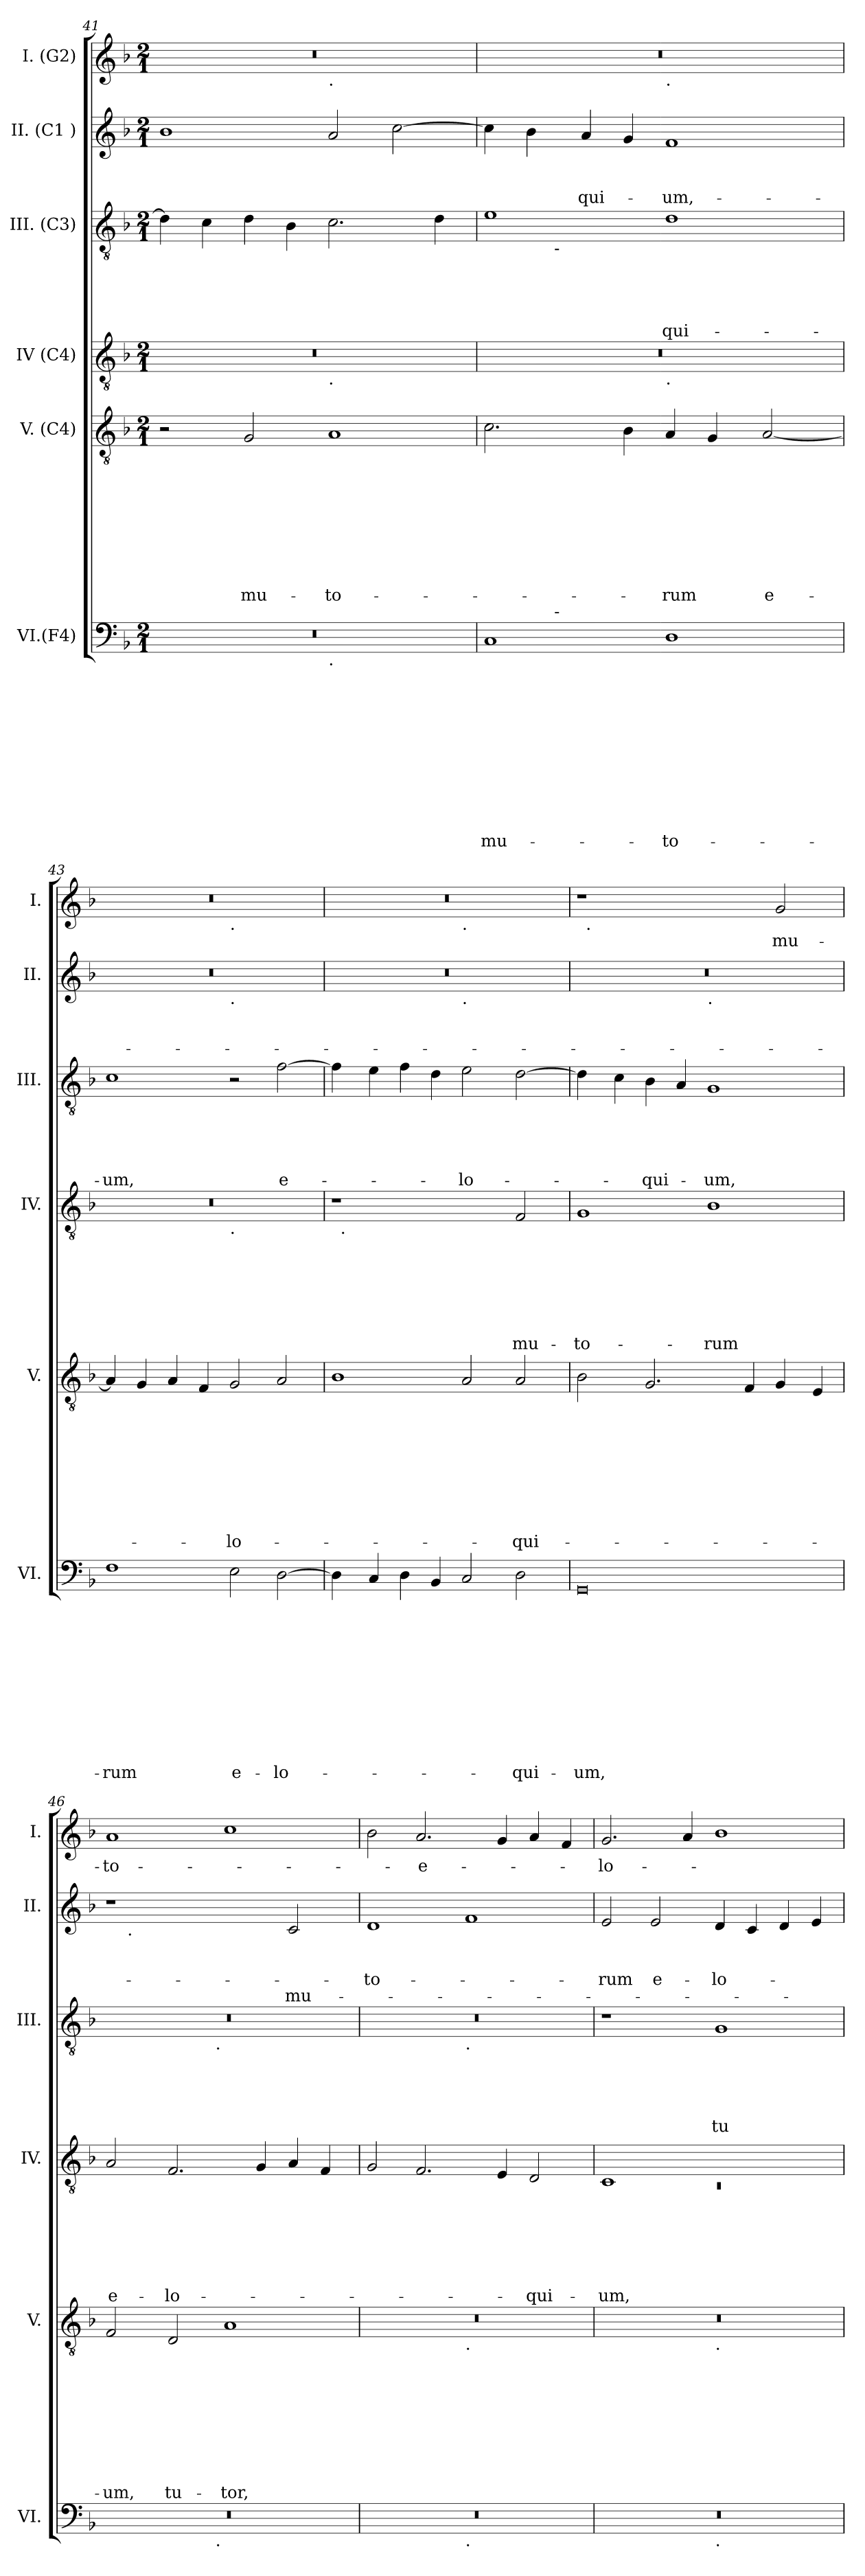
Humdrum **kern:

**kern	**text	**text	**text	**text	**text	**text	**text	**text	**text	**text	**text	**kern	**text	**text	**text	**text	**text	**text	**text	**text	**text	**kern	**text	**text	**text	**text	**text	**text	**text	**kern	**text	**text	**text	**text	**text	**kern	**text	**text	**text	**text	**kern	**text
*part6	*part6	*part6	*part6	*part6	*part6	*part6	*part6	*part6	*part6	*part6	*part6	*part5	*part5	*part5	*part5	*part5	*part5	*part5	*part5	*part5	*part5	*part4	*part4	*part4	*part4	*part4	*part4	*part4	*part4	*part3	*part3	*part3	*part3	*part3	*part3	*part2	*part2	*part2	*part2	*part2	*part1	*part1
*staff6	*staff6	*staff6	*staff6	*staff6	*staff6	*staff6	*staff6	*staff6	*staff6	*staff6	*staff6	*staff5	*staff5	*staff5	*staff5	*staff5	*staff5	*staff5	*staff5	*staff5	*staff5	*staff4	*staff4	*staff4	*staff4	*staff4	*staff4	*staff4	*staff4	*staff3	*staff3	*staff3	*staff3	*staff3	*staff3	*staff2	*staff2	*staff2	*staff2	*staff2	*staff1	*staff1
*I"VI.(F4)	*	*	*	*	*	*	*	*	*	*	*	*I"V. (C4)	*	*	*	*	*	*	*	*	*	*I"IV (C4)	*	*	*	*	*	*	*	*I"III. (C3)	*	*	*	*	*	*I"II. (C1 )	*	*	*	*	*I"I. (G2)	*
*I'VI.	*	*	*	*	*	*	*	*	*	*	*	*I'V.	*	*	*	*	*	*	*	*	*	*I'IV.	*	*	*	*	*	*	*	*I'III.	*	*	*	*	*	*I'II.	*	*	*	*	*I'I.	*
*clefF4	*	*	*	*	*	*	*	*	*	*	*	*clefGv2	*	*	*	*	*	*	*	*	*	*clefGv2	*	*	*	*	*	*	*	*clefGv2	*	*	*	*	*	*clefG2	*	*	*	*	*clefG2	*
*k[b-]	*	*	*	*	*	*	*	*	*	*	*	*k[b-]	*	*	*	*	*	*	*	*	*	*k[b-]	*	*	*	*	*	*	*	*k[b-]	*	*	*	*	*	*k[b-]	*	*	*	*	*k[b-]	*
*F:	*	*	*	*	*	*	*	*	*	*	*	*F:	*	*	*	*	*	*	*	*	*	*F:	*	*	*	*	*	*	*	*F:	*	*	*	*	*	*F:	*	*	*	*	*F:	*
*M2/1	*	*	*	*	*	*	*	*	*	*	*	*M2/1	*	*	*	*	*	*	*	*	*	*M2/1	*	*	*	*	*	*	*	*M2/1	*	*	*	*	*	*M2/1	*	*	*	*	*M2/1	*
=41	=41	=41	=41	=41	=41	=41	=41	=41	=41	=41	=41	=41	=41	=41	=41	=41	=41	=41	=41	=41	=41	=41	=41	=41	=41	=41	=41	=41	=41	=41	=41	=41	=41	=41	=41	=41	=41	=41	=41	=41	=41	=41
*^	*	*	*	*	*	*	*	*	*	*	*	*	*	*	*	*	*	*	*	*	*	*^	*	*	*	*	*	*	*	*	*	*	*	*	*	*	*	*	*	*	*^	*
0r	1ryy	.	.	.	.	.	.	.	.	.	.	.	2r	.	.	.	.	.	.	.	.	.	0r	1ryy	.	.	.	.	.	.	.	4d\]	.	.	.	.	.	1b-	.	.	.	.	0r	1ryy	.
.	.	.	.	.	.	.	.	.	.	.	.	.	.	.	.	.	.	.	.	.	.	.	.	.	.	.	.	.	.	.	.	4c\	.	.	.	.	.	.	.	.	.	.	.	.	.
!	!	!	!	!	!	!	!	!	!	!	!	!	!	!	!	!	!	!	!	!	!	!LO:LY:b	!	!	!	!	!	!	!	!	!	!	!	!	!	!	!	!	!	!	!	!	!	!	!
.	.	.	.	.	.	.	.	.	.	.	.	.	2G/	.	.	.	.	.	.	.	.	mu-	.	.	.	.	.	.	.	.	.	4d\	.	.	.	.	.	.	.	.	.	.	.	.	.
.	.	.	.	.	.	.	.	.	.	.	.	.	.	.	.	.	.	.	.	.	.	.	.	.	.	.	.	.	.	.	.	4B-\	.	.	.	.	.	.	.	.	.	.	.	.	.
!	!	!	!	!	!	!	!	!	!	!	!	!	!	!	!	!	!	!	!	!	!	!	!	!	!	!	!	!	!	!	!	!	!	!	!	!	!	!	!	!	!	!	!	!LO:TX:b:t=.	!
!	!	!	!	!	!	!	!	!	!	!	!	!	!	!	!	!	!	!	!	!	!	!	!	!LO:TX:b:t=.	!	!	!	!	!	!	!	!	!	!	!	!	!	!	!	!	!	!	!	!	!
!	!LO:TX:b:t=.	!	!	!	!	!	!	!	!	!	!	!	!	!	!	!	!	!	!	!	!	!	!	!	!	!	!	!	!	!	!	!	!	!	!	!	!	!	!	!	!	!	!	!	!
!	!	!	!	!	!	!	!	!	!	!	!	!	!	!	!	!	!	!	!	!	!	!LO:LY:b	!	!	!	!	!	!	!	!	!	!	!	!	!	!	!	!	!	!	!	!	!	!	!
.	1ryy	.	.	.	.	.	.	.	.	.	.	.	1A	.	.	.	.	.	.	.	.	-to-	.	1ryy	.	.	.	.	.	.	.	2.c\	.	.	.	.	.	2a/	.	.	.	.	.	1ryy	.
.	.	.	.	.	.	.	.	.	.	.	.	.	.	.	.	.	.	.	.	.	.	.	.	.	.	.	.	.	.	.	.	.	.	.	.	.	.	[<2cc\	.	.	.	.	.	.	.
.	.	.	.	.	.	.	.	.	.	.	.	.	.	.	.	.	.	.	.	.	.	.	.	.	.	.	.	.	.	.	.	4d\	.	.	.	.	.	.	.	.	.	.	.	.	.
!!LO:LB:g=z	!!
=42	=42	=42	=42	=42	=42	=42	=42	=42	=42	=42	=42	=42	=42	=42	=42	=42	=42	=42	=42	=42	=42	=42	=42	=42	=42	=42	=42	=42	=42	=42	=42	=42	=42	=42	=42	=42	=42	=42	=42	=42	=42	=42	=42	=42	=42
!	!	!	!	!	!	!	!	!	!	!	!	!LO:LY:b	!	!	!	!	!	!	!	!	!	!	!	!	!	!	!	!	!	!	!	!	!	!	!	!	!	!	!	!	!	!	!	!	!
*	*	*	*	*	*	*	*	*	*	*	*	*	*	*	*	*	*	*	*	*	*	*	*	*	*	*	*	*	*	*	*	*^	*	*	*	*	*	*	*	*	*	*	*	*	*
1C	4.ryy	.	.	.	.	.	.	.	.	.	.	mu-	2.c\	.	.	.	.	.	.	.	.	.	0r	1ryy	.	.	.	.	.	.	.	1e	4.ryy	.	.	.	.	.	4cc\]	.	.	.	.	0r	1ryy	.
.	.	.	.	.	.	.	.	.	.	.	.	.	.	.	.	.	.	.	.	.	.	.	.	.	.	.	.	.	.	.	.	.	.	.	.	.	.	.	4b-\	.	.	.	.	.	.	.
!	!	!	!	!	!	!	!	!	!	!	!	!	!	!	!	!	!	!	!	!	!	!	!	!	!	!	!	!	!	!	!	!	!LO:TX:b:t=-	!	!	!	!	!	!	!	!	!	!	!	!	!
!	!LO:TX:a:t=-	!	!	!	!	!	!	!	!	!	!	!	!	!	!	!	!	!	!	!	!	!	!	!	!	!	!	!	!	!	!	!	!	!	!	!	!	!	!	!	!	!	!	!	!	!
.	1ryy	.	.	.	.	.	.	.	.	.	.	.	.	.	.	.	.	.	.	.	.	.	.	.	.	.	.	.	.	.	.	.	1ryy	.	.	.	.	.	.	.	.	.	.	.	.	.
!	!	!	!	!	!	!	!	!	!	!	!	!	!	!	!	!	!	!	!	!	!	!	!	!	!	!	!	!	!	!	!	!	!	!	!	!	!	!	!	!	!	!LO:LY:b	!	!	!	!
.	.	.	.	.	.	.	.	.	.	.	.	.	.	.	.	.	.	.	.	.	.	.	.	.	.	.	.	.	.	.	.	.	.	.	.	.	.	.	4a/	.	.	-qui-	.	.	.	.
.	.	.	.	.	.	.	.	.	.	.	.	.	4B-\	.	.	.	.	.	.	.	.	.	.	.	.	.	.	.	.	.	.	.	.	.	.	.	.	.	4g/	.	.	.	.	.	.	.
!	!	!	!	!	!	!	!	!	!	!	!	!	!	!	!	!	!	!	!	!	!	!	!	!	!	!	!	!	!	!	!	!	!	!	!	!	!	!	!	!	!	!	!	!	!LO:TX:b:t=.	!
!	!	!	!	!	!	!	!	!	!	!	!	!	!	!	!	!	!	!	!	!	!	!	!	!LO:TX:b:t=.	!	!	!	!	!	!	!	!	!	!	!	!	!	!	!	!	!	!	!	!	!	!
!	!	!	!	!	!	!	!	!	!	!	!	!LO:LY:b	!	!	!	!	!	!	!	!	!	!LO:LY:b	!	!	!	!	!	!	!	!	!	!	!	!	!	!	!	!LO:LY:b	!	!	!	!LO:LY:b	!	!	!	!
1D	.	.	.	.	.	.	.	.	.	.	.	-to-	4A/	.	.	.	.	.	.	.	.	-rum	.	1ryy	.	.	.	.	.	.	.	1d	.	.	.	.	.	-qui-	1f	.	.	-um,-	.	.	1ryy	.
.	.	.	.	.	.	.	.	.	.	.	.	.	4G/	.	.	.	.	.	.	.	.	.	.	.	.	.	.	.	.	.	.	.	.	.	.	.	.	.	.	.	.	.	.	.	.	.
.	2ryy	.	.	.	.	.	.	.	.	.	.	.	.	.	.	.	.	.	.	.	.	.	.	.	.	.	.	.	.	.	.	.	2ryy	.	.	.	.	.	.	.	.	.	.	.	.	.
!	!	!	!	!	!	!	!	!	!	!	!	!	!	!	!	!	!	!	!	!	!	!LO:LY:b:rj	!	!	!	!	!	!	!	!	!	!	!	!	!	!	!	!	!	!	!	!	!	!	!	!
.	.	.	.	.	.	.	.	.	.	.	.	.	[<2A/	.	.	.	.	.	.	.	.	e-	.	.	.	.	.	.	.	.	.	.	.	.	.	.	.	.	.	.	.	.	.	.	.	.
.	8ryy	.	.	.	.	.	.	.	.	.	.	.	.	.	.	.	.	.	.	.	.	.	.	.	.	.	.	.	.	.	.	.	8ryy	.	.	.	.	.	.	.	.	.	.	.	.	.
=43	=43	=43	=43	=43	=43	=43	=43	=43	=43	=43	=43	=43	=43	=43	=43	=43	=43	=43	=43	=43	=43	=43	=43	=43	=43	=43	=43	=43	=43	=43	=43	=43	=43	=43	=43	=43	=43	=43	=43	=43	=43	=43	=43	=43	=43	=43
!	!	!	!	!	!	!	!	!	!	!	!	!LO:LY:b	!	!	!	!	!	!	!	!	!	!	!	!	!	!	!	!	!	!	!	!	!	!	!	!	!	!LO:LY:b	!	!	!	!	!	!	!	!
*v	*v	*	*	*	*	*	*	*	*	*	*	*	*	*	*	*	*	*	*	*	*	*	*	*	*	*	*	*	*	*	*	*v	*v	*	*	*	*	*	*^	*	*	*	*	*	*	*
1F	.	.	.	.	.	.	.	.	.	.	-rum	4A/]	.	.	.	.	.	.	.	.	.	0r	1ryy	.	.	.	.	.	.	.	1c	.	.	.	.	-um,	0r	1ryy	.	.	.	.	0r	1ryy	.
.	.	.	.	.	.	.	.	.	.	.	.	4G/	.	.	.	.	.	.	.	.	.	.	.	.	.	.	.	.	.	.	.	.	.	.	.	.	.	.	.	.	.	.	.	.	.
.	.	.	.	.	.	.	.	.	.	.	.	4A/	.	.	.	.	.	.	.	.	.	.	.	.	.	.	.	.	.	.	.	.	.	.	.	.	.	.	.	.	.	.	.	.	.
.	.	.	.	.	.	.	.	.	.	.	.	4F/	.	.	.	.	.	.	.	.	.	.	.	.	.	.	.	.	.	.	.	.	.	.	.	.	.	.	.	.	.	.	.	.	.
!	!	!	!	!	!	!	!	!	!	!	!	!	!	!	!	!	!	!	!	!	!	!	!	!	!	!	!	!	!	!	!	!	!	!	!	!	!	!	!	!	!	!	!	!LO:TX:b:t=.	!
!	!	!	!	!	!	!	!	!	!	!	!	!	!	!	!	!	!	!	!	!	!	!	!	!	!	!	!	!	!	!	!	!	!	!	!	!	!	!LO:TX:b:t=.	!	!	!	!	!	!	!
!	!	!	!	!	!	!	!	!	!	!	!	!	!	!	!	!	!	!	!	!	!	!	!LO:TX:b:t=.	!	!	!	!	!	!	!	!	!	!	!	!	!	!	!	!	!	!	!	!	!	!
!	!	!	!	!	!	!	!	!	!	!	!LO:LY:b	!	!	!	!	!	!	!	!	!	!LO:LY:b	!	!	!	!	!	!	!	!	!	!	!	!	!	!	!	!	!	!	!	!	!	!	!	!
2E\	.	.	.	.	.	.	.	.	.	.	e-	2G/	.	.	.	.	.	.	.	.	-lo-	.	1ryy	.	.	.	.	.	.	.	2r	.	.	.	.	.	.	1ryy	.	.	.	.	.	1ryy	.
!	!	!	!	!	!	!	!	!	!	!	!LO:LY:b	!	!	!	!	!	!	!	!	!	!	!	!	!	!	!	!	!	!	!	!	!	!	!	!	!LO:LY:b:rj	!	!	!	!	!	!	!	!	!
[>2D\	.	.	.	.	.	.	.	.	.	.	-lo-	2A/	.	.	.	.	.	.	.	.	.	.	.	.	.	.	.	.	.	.	[>2f\	.	.	.	.	e-	.	.	.	.	.	.	.	.	.
=44	=44	=44	=44	=44	=44	=44	=44	=44	=44	=44	=44	=44	=44	=44	=44	=44	=44	=44	=44	=44	=44	=44	=44	=44	=44	=44	=44	=44	=44	=44	=44	=44	=44	=44	=44	=44	=44	=44	=44	=44	=44	=44	=44	=44	=44
4D\]	.	.	.	.	.	.	.	.	.	.	.	1B-	.	.	.	.	.	.	.	.	.	1r	32ryy	.	.	.	.	.	.	.	4f\]	.	.	.	.	.	0r	1ryy	.	.	.	.	0r	1ryy	.
!	!	!	!	!	!	!	!	!	!	!	!	!	!	!	!	!	!	!	!	!	!	!	!LO:TX:b:t=.	!	!	!	!	!	!	!	!	!	!	!	!	!	!	!	!	!	!	!	!	!	!
.	.	.	.	.	.	.	.	.	.	.	.	.	.	.	.	.	.	.	.	.	.	.	1ryy	.	.	.	.	.	.	.	.	.	.	.	.	.	.	.	.	.	.	.	.	.	.
4C/	.	.	.	.	.	.	.	.	.	.	.	.	.	.	.	.	.	.	.	.	.	.	.	.	.	.	.	.	.	.	4e\	.	.	.	.	.	.	.	.	.	.	.	.	.	.
4D\	.	.	.	.	.	.	.	.	.	.	.	.	.	.	.	.	.	.	.	.	.	.	.	.	.	.	.	.	.	.	4f\	.	.	.	.	.	.	.	.	.	.	.	.	.	.
4BB-/	.	.	.	.	.	.	.	.	.	.	.	.	.	.	.	.	.	.	.	.	.	.	.	.	.	.	.	.	.	.	4d\	.	.	.	.	.	.	.	.	.	.	.	.	.	.
!	!	!	!	!	!	!	!	!	!	!	!	!	!	!	!	!	!	!	!	!	!	!	!	!	!	!	!	!	!	!	!	!	!	!	!	!	!	!	!	!	!	!	!	!LO:TX:b:t=.	!
!	!	!	!	!	!	!	!	!	!	!	!	!	!	!	!	!	!	!	!	!	!	!	!	!	!	!	!	!	!	!	!	!	!	!	!	!	!	!LO:TX:b:t=.	!	!	!	!	!	!	!
!	!	!	!	!	!	!	!	!	!	!	!	!	!	!	!	!	!	!	!	!	!	!	!	!	!	!	!	!	!	!	!	!	!	!	!	!LO:LY:b	!	!	!	!	!	!	!	!	!
2C/	.	.	.	.	.	.	.	.	.	.	.	2A/	.	.	.	.	.	.	.	.	.	2ryy	.	.	.	.	.	.	.	.	2e\	.	.	.	.	-lo-	.	1ryy	.	.	.	.	.	1ryy	.
.	.	.	.	.	.	.	.	.	.	.	.	.	.	.	.	.	.	.	.	.	.	.	2ryy	.	.	.	.	.	.	.	.	.	.	.	.	.	.	.	.	.	.	.	.	.	.
!	!	!	!	!	!	!	!	!	!	!	!LO:LY:b	!	!	!	!	!	!	!	!	!	!LO:LY:b	!	!	!	!	!	!	!	!	!LO:LY:b	!	!	!	!	!	!	!	!	!	!	!	!	!	!	!
2D\	.	.	.	.	.	.	.	.	.	.	-qui-	2A/	.	.	.	.	.	.	.	.	-qui-	2F/	.	.	.	.	.	.	.	mu-	[>2d\	.	.	.	.	.	.	.	.	.	.	.	.	.	.
.	.	.	.	.	.	.	.	.	.	.	.	.	.	.	.	.	.	.	.	.	.	.	4...ryy	.	.	.	.	.	.	.	.	.	.	.	.	.	.	.	.	.	.	.	.	.	.
=45	=45	=45	=45	=45	=45	=45	=45	=45	=45	=45	=45	=45	=45	=45	=45	=45	=45	=45	=45	=45	=45	=45	=45	=45	=45	=45	=45	=45	=45	=45	=45	=45	=45	=45	=45	=45	=45	=45	=45	=45	=45	=45	=45	=45	=45
!	!	!	!	!	!	!	!	!	!	!	!LO:LY:b	!	!	!	!	!	!	!	!	!	!	!	!	!	!	!	!	!	!	!LO:LY:b	!	!	!	!	!	!	!	!	!	!	!	!	!	!	!
*	*	*	*	*	*	*	*	*	*	*	*	*	*	*	*	*	*	*	*	*	*	*v	*v	*	*	*	*	*	*	*	*	*	*	*	*	*	*	*	*	*	*	*	*	*	*
0GG	.	.	.	.	.	.	.	.	.	.	-um,	2B-\	.	.	.	.	.	.	.	.	.	1G	.	.	.	.	.	.	-to-	4d\]	.	.	.	.	.	0r	1ryy	.	.	.	.	1r	32ryy	.
!	!	!	!	!	!	!	!	!	!	!	!	!	!	!	!	!	!	!	!	!	!	!	!	!	!	!	!	!	!	!	!	!	!	!	!	!	!	!	!	!	!	!	!LO:TX:b:t=.	!
.	.	.	.	.	.	.	.	.	.	.	.	.	.	.	.	.	.	.	.	.	.	.	.	.	.	.	.	.	.	.	.	.	.	.	.	.	.	.	.	.	.	.	1ryy	.
.	.	.	.	.	.	.	.	.	.	.	.	.	.	.	.	.	.	.	.	.	.	.	.	.	.	.	.	.	.	4c\	.	.	.	.	.	.	.	.	.	.	.	.	.	.
!	!	!	!	!	!	!	!	!	!	!	!	!	!	!	!	!	!	!	!	!	!	!	!	!	!	!	!	!	!	!	!	!	!	!	!LO:LY:b	!	!	!	!	!	!	!	!	!
.	.	.	.	.	.	.	.	.	.	.	.	2.G/	.	.	.	.	.	.	.	.	.	.	.	.	.	.	.	.	.	4B-\	.	.	.	.	-qui-	.	.	.	.	.	.	.	.	.
.	.	.	.	.	.	.	.	.	.	.	.	.	.	.	.	.	.	.	.	.	.	.	.	.	.	.	.	.	.	4A/	.	.	.	.	.	.	.	.	.	.	.	.	.	.
!	!	!	!	!	!	!	!	!	!	!	!	!	!	!	!	!	!	!	!	!	!	!	!	!	!	!	!	!	!	!	!	!	!	!	!	!	!LO:TX:b:t=.	!	!	!	!	!	!	!
!	!	!	!	!	!	!	!	!	!	!	!	!	!	!	!	!	!	!	!	!	!	!	!	!	!	!	!	!	!LO:LY:b	!	!	!	!	!	!LO:LY:b	!	!	!	!	!	!	!	!	!
.	.	.	.	.	.	.	.	.	.	.	.	.	.	.	.	.	.	.	.	.	.	1B-	.	.	.	.	.	.	-rum	1G	.	.	.	.	-um,	.	1ryy	.	.	.	.	2ryy	.	.
.	.	.	.	.	.	.	.	.	.	.	.	.	.	.	.	.	.	.	.	.	.	.	.	.	.	.	.	.	.	.	.	.	.	.	.	.	.	.	.	.	.	.	2ryy	.
.	.	.	.	.	.	.	.	.	.	.	.	4F/	.	.	.	.	.	.	.	.	.	.	.	.	.	.	.	.	.	.	.	.	.	.	.	.	.	.	.	.	.	.	.	.
!	!	!	!	!	!	!	!	!	!	!	!	!	!	!	!	!	!	!	!	!	!	!	!	!	!	!	!	!	!	!	!	!	!	!	!	!	!	!	!	!	!	!	!	!LO:LY:b
.	.	.	.	.	.	.	.	.	.	.	.	4G/	.	.	.	.	.	.	.	.	.	.	.	.	.	.	.	.	.	.	.	.	.	.	.	.	.	.	.	.	.	2g/	.	mu-
.	.	.	.	.	.	.	.	.	.	.	.	.	.	.	.	.	.	.	.	.	.	.	.	.	.	.	.	.	.	.	.	.	.	.	.	.	.	.	.	.	.	.	4...ryy	.
.	.	.	.	.	.	.	.	.	.	.	.	4E/	.	.	.	.	.	.	.	.	.	.	.	.	.	.	.	.	.	.	.	.	.	.	.	.	.	.	.	.	.	.	.	.
=46	=46	=46	=46	=46	=46	=46	=46	=46	=46	=46	=46	=46	=46	=46	=46	=46	=46	=46	=46	=46	=46	=46	=46	=46	=46	=46	=46	=46	=46	=46	=46	=46	=46	=46	=46	=46	=46	=46	=46	=46	=46	=46	=46	=46
!	!	!	!	!	!	!	!	!	!	!	!	!	!	!	!	!	!	!	!	!	!LO:LY:b	!	!	!	!	!	!	!	!LO:LY:b	!	!	!	!	!	!	!	!	!	!	!	!	!	!	!LO:LY:b
*^	*	*	*	*	*	*	*	*	*	*	*	*	*	*	*	*	*	*	*	*	*	*	*	*	*	*	*	*	*	*^	*	*	*	*	*	*	*	*	*	*	*	*v	*v	*
0r	2ryy	.	.	.	.	.	.	.	.	.	.	.	2F/	.	.	.	.	.	.	.	.	-um,	2A/	.	.	.	.	.	.	e-	0r	2ryy	.	.	.	.	.	1r	8ryy	.	.	.	.	1a	-to-
!	!	!	!	!	!	!	!	!	!	!	!	!	!	!	!	!	!	!	!	!	!	!	!	!	!	!	!	!	!	!	!	!	!	!	!	!	!	!	!LO:TX:b:t=.	!	!	!	!	!	!
.	.	.	.	.	.	.	.	.	.	.	.	.	.	.	.	.	.	.	.	.	.	.	.	.	.	.	.	.	.	.	.	.	.	.	.	.	.	.	1...ryy	.	.	.	.	.	.
!	!	!	!	!	!	!	!	!	!	!	!	!	!	!	!	!	!	!	!	!	!	!LO:LY:b	!	!	!	!	!	!	!	!LO:LY:b	!	!	!	!	!	!	!	!	!	!	!	!	!	!	!
.	4...ryy	.	.	.	.	.	.	.	.	.	.	.	2D/	.	.	.	.	.	.	.	.	tu-	2.F/	.	.	.	.	.	.	-lo-	.	4...ryy	.	.	.	.	.	.	.	.	.	.	.	.	.
!	!	!	!	!	!	!	!	!	!	!	!	!	!	!	!	!	!	!	!	!	!	!	!	!	!	!	!	!	!	!	!	!LO:TX:b:t=.	!	!	!	!	!	!	!	!	!	!	!	!	!
!	!LO:TX:b:t=.	!	!	!	!	!	!	!	!	!	!	!	!	!	!	!	!	!	!	!	!	!	!	!	!	!	!	!	!	!	!	!	!	!	!	!	!	!	!	!	!	!	!	!	!
.	1ryy	.	.	.	.	.	.	.	.	.	.	.	.	.	.	.	.	.	.	.	.	.	.	.	.	.	.	.	.	.	.	1ryy	.	.	.	.	.	.	.	.	.	.	.	.	.
!	!	!	!	!	!	!	!	!	!	!	!	!	!	!	!	!	!	!	!	!	!	!LO:LY:b	!	!	!	!	!	!	!	!	!	!	!	!	!	!	!	!	!	!	!	!	!	!	!
.	.	.	.	.	.	.	.	.	.	.	.	.	1A	.	.	.	.	.	.	.	.	-tor,	.	.	.	.	.	.	.	.	.	.	.	.	.	.	.	2ryy	.	.	.	.	.	1cc	.
.	.	.	.	.	.	.	.	.	.	.	.	.	.	.	.	.	.	.	.	.	.	.	4G/	.	.	.	.	.	.	.	.	.	.	.	.	.	.	.	.	.	.	.	.	.	.
!	!	!	!	!	!	!	!	!	!	!	!	!	!	!	!	!	!	!	!	!	!	!	!	!	!	!	!	!	!	!	!	!	!	!	!	!	!	!	!	!	!	!	!LO:LY:b	!	!
.	.	.	.	.	.	.	.	.	.	.	.	.	.	.	.	.	.	.	.	.	.	.	4A/	.	.	.	.	.	.	.	.	.	.	.	.	.	.	2c/	.	.	.	.	mu-	.	.
.	.	.	.	.	.	.	.	.	.	.	.	.	.	.	.	.	.	.	.	.	.	.	4F/	.	.	.	.	.	.	.	.	.	.	.	.	.	.	.	.	.	.	.	.	.	.
.	32ryy	.	.	.	.	.	.	.	.	.	.	.	.	.	.	.	.	.	.	.	.	.	.	.	.	.	.	.	.	.	.	32ryy	.	.	.	.	.	.	.	.	.	.	.	.	.
!!LO:PB:g=z
=47	=47	=47	=47	=47	=47	=47	=47	=47	=47	=47	=47	=47	=47	=47	=47	=47	=47	=47	=47	=47	=47	=47	=47	=47	=47	=47	=47	=47	=47	=47	=47	=47	=47	=47	=47	=47	=47	=47	=47	=47	=47	=47	=47	=47	=47
!	!	!	!	!	!	!	!	!	!	!	!	!	!	!	!	!	!	!	!	!	!	!	!	!	!	!	!	!	!	!	!	!	!	!	!	!	!	!LO:TX:a:t=rum	!	!	!	!	!	!	!
!	!	!	!	!	!	!	!	!	!	!	!	!	!	!	!	!	!	!	!	!	!	!	!	!	!	!	!	!	!	!	!	!	!	!	!	!	!	!	!	!	!	!LO:LY:b	!	!	!
*	*	*	*	*	*	*	*	*	*	*	*	*	*^	*	*	*	*	*	*	*	*	*	*	*	*	*	*	*	*	*	*	*	*	*	*	*	*	*v	*v	*	*	*	*	*	*
0r	1ryy	.	.	.	.	.	.	.	.	.	.	.	0r	1ryy	.	.	.	.	.	.	.	.	.	2G/	.	.	.	.	.	.	.	0r	1ryy	.	.	.	.	.	1d	.	.	-to-	.	2b-\	.
!	!	!	!	!	!	!	!	!	!	!	!	!	!	!	!	!	!	!	!	!	!	!	!	!	!	!	!	!	!	!	!	!	!	!	!	!	!	!	!	!	!	!	!	!	!LO:LY:b:rj
.	.	.	.	.	.	.	.	.	.	.	.	.	.	.	.	.	.	.	.	.	.	.	.	2.F/	.	.	.	.	.	.	.	.	.	.	.	.	.	.	.	.	.	.	.	2.a/	-e-
!	!	!	!	!	!	!	!	!	!	!	!	!	!	!	!	!	!	!	!	!	!	!	!	!	!	!	!	!	!	!	!	!	!LO:TX:b:t=.	!	!	!	!	!	!	!	!	!	!	!	!
!	!	!	!	!	!	!	!	!	!	!	!	!	!	!LO:TX:b:t=.	!	!	!	!	!	!	!	!	!	!	!	!	!	!	!	!	!	!	!	!	!	!	!	!	!	!	!	!	!	!	!
!	!LO:TX:b:t=.	!	!	!	!	!	!	!	!	!	!	!	!	!	!	!	!	!	!	!	!	!	!	!	!	!	!	!	!	!	!	!	!	!	!	!	!	!	!	!	!	!	!	!	!
.	1ryy	.	.	.	.	.	.	.	.	.	.	.	.	1ryy	.	.	.	.	.	.	.	.	.	.	.	.	.	.	.	.	.	.	1ryy	.	.	.	.	.	1f	.	.	.	.	.	.
.	.	.	.	.	.	.	.	.	.	.	.	.	.	.	.	.	.	.	.	.	.	.	.	4E/	.	.	.	.	.	.	.	.	.	.	.	.	.	.	.	.	.	.	.	4g/	.
!	!	!	!	!	!	!	!	!	!	!	!	!	!	!	!	!	!	!	!	!	!	!	!	!	!	!	!	!	!	!	!LO:LY:b	!	!	!	!	!	!	!	!	!	!	!	!	!	!
.	.	.	.	.	.	.	.	.	.	.	.	.	.	.	.	.	.	.	.	.	.	.	.	2D/	.	.	.	.	.	.	-qui-	.	.	.	.	.	.	.	.	.	.	.	.	4a/	.
.	.	.	.	.	.	.	.	.	.	.	.	.	.	.	.	.	.	.	.	.	.	.	.	.	.	.	.	.	.	.	.	.	.	.	.	.	.	.	.	.	.	.	.	4f/	.
=48	=48	=48	=48	=48	=48	=48	=48	=48	=48	=48	=48	=48	=48	=48	=48	=48	=48	=48	=48	=48	=48	=48	=48	=48	=48	=48	=48	=48	=48	=48	=48	=48	=48	=48	=48	=48	=48	=48	=48	=48	=48	=48	=48	=48	=48
*	*	*	*	*	*	*	*	*	*	*	*	*	*	*	*	*	*	*	*	*	*	*	*	*^	*	*	*	*	*	*	*	*	*	*	*	*	*	*	*	*	*	*	*	*	*
!	!	!	!	!	!	!	!	!	!	!	!	!	!	!	!	!	!	!	!	!	!	!	!	!	!LO:N:vis=1	!	!	!	!	!	!	!LO:LY:b	!	!	!	!	!	!	!	!	!	!	!LO:LY:b	!	!	!LO:LY:b
*	*	*	*	*	*	*	*	*	*	*	*	*	*	*	*	*	*	*	*	*	*	*	*	*	*	*	*	*	*	*	*	*	*v	*v	*	*	*	*	*	*	*	*	*	*	*	*
0r	1ryy	.	.	.	.	.	.	.	.	.	.	.	0r	1ryy	.	.	.	.	.	.	.	.	.	1C	0rC	.	.	.	.	.	.	-um,	1r	.	.	.	.	.	2e/	.	.	-rum	.	2.g/	-lo-
!	!	!	!	!	!	!	!	!	!	!	!	!	!	!	!	!	!	!	!	!	!	!	!	!	!	!	!	!	!	!	!	!	!	!	!	!	!	!	!	!	!	!LO:LY:b	!	!	!
.	.	.	.	.	.	.	.	.	.	.	.	.	.	.	.	.	.	.	.	.	.	.	.	.	.	.	.	.	.	.	.	.	.	.	.	.	.	.	2e/	.	.	e-	.	.	.
.	.	.	.	.	.	.	.	.	.	.	.	.	.	.	.	.	.	.	.	.	.	.	.	.	.	.	.	.	.	.	.	.	.	.	.	.	.	.	.	.	.	.	.	4a/	.
!	!	!	!	!	!	!	!	!	!	!	!	!	!	!LO:TX:b:t=.	!	!	!	!	!	!	!	!	!	!	!	!	!	!	!	!	!	!	!	!	!	!	!	!	!	!	!	!	!	!	!
!	!LO:TX:b:t=.	!	!	!	!	!	!	!	!	!	!	!	!	!	!	!	!	!	!	!	!	!	!	!	!	!	!	!	!	!	!	!	!	!	!	!	!	!	!	!	!	!	!	!	!
!	!	!	!	!	!	!	!	!	!	!	!	!	!	!	!	!	!	!	!	!	!	!	!	!	!	!	!	!	!	!	!	!	!	!	!	!	!	!LO:LY:b	!	!	!	!LO:LY:b	!	!	!
.	1ryy	.	.	.	.	.	.	.	.	.	.	.	.	1ryy	.	.	.	.	.	.	.	.	.	1ryy	.	.	.	.	.	.	.	.	1G	.	.	.	.	tu-	4d/	.	.	-lo-	.	1b-	.
.	.	.	.	.	.	.	.	.	.	.	.	.	.	.	.	.	.	.	.	.	.	.	.	.	.	.	.	.	.	.	.	.	.	.	.	.	.	.	4c/	.	.	.	.	.	.
.	.	.	.	.	.	.	.	.	.	.	.	.	.	.	.	.	.	.	.	.	.	.	.	.	.	.	.	.	.	.	.	.	.	.	.	.	.	.	4d/	.	.	.	.	.	.
.	.	.	.	.	.	.	.	.	.	.	.	.	.	.	.	.	.	.	.	.	.	.	.	.	.	.	.	.	.	.	.	.	.	.	.	.	.	.	4e/	.	.	.	.	.	.
*v	*v	*	*	*	*	*	*	*	*	*	*	*	*	*	*	*	*	*	*	*	*	*	*	*v	*v	*	*	*	*	*	*	*	*	*	*	*	*	*	*	*	*	*	*	*	*
*	*	*	*	*	*	*	*	*	*	*	*	*v	*v	*	*	*	*	*	*	*	*	*	*	*	*	*	*	*	*	*	*	*	*	*	*	*	*	*	*	*	*	*	*
=	=	=	=	=	=	=	=	=	=	=	=	=	=	=	=	=	=	=	=	=	=	=	=	=	=	=	=	=	=	=	=	=	=	=	=	=	=	=	=	=	=	=
*-	*-	*-	*-	*-	*-	*-	*-	*-	*-	*-	*-	*-	*-	*-	*-	*-	*-	*-	*-	*-	*-	*-	*-	*-	*-	*-	*-	*-	*-	*-	*-	*-	*-	*-	*-	*-	*-	*-	*-	*-	*-	*-
